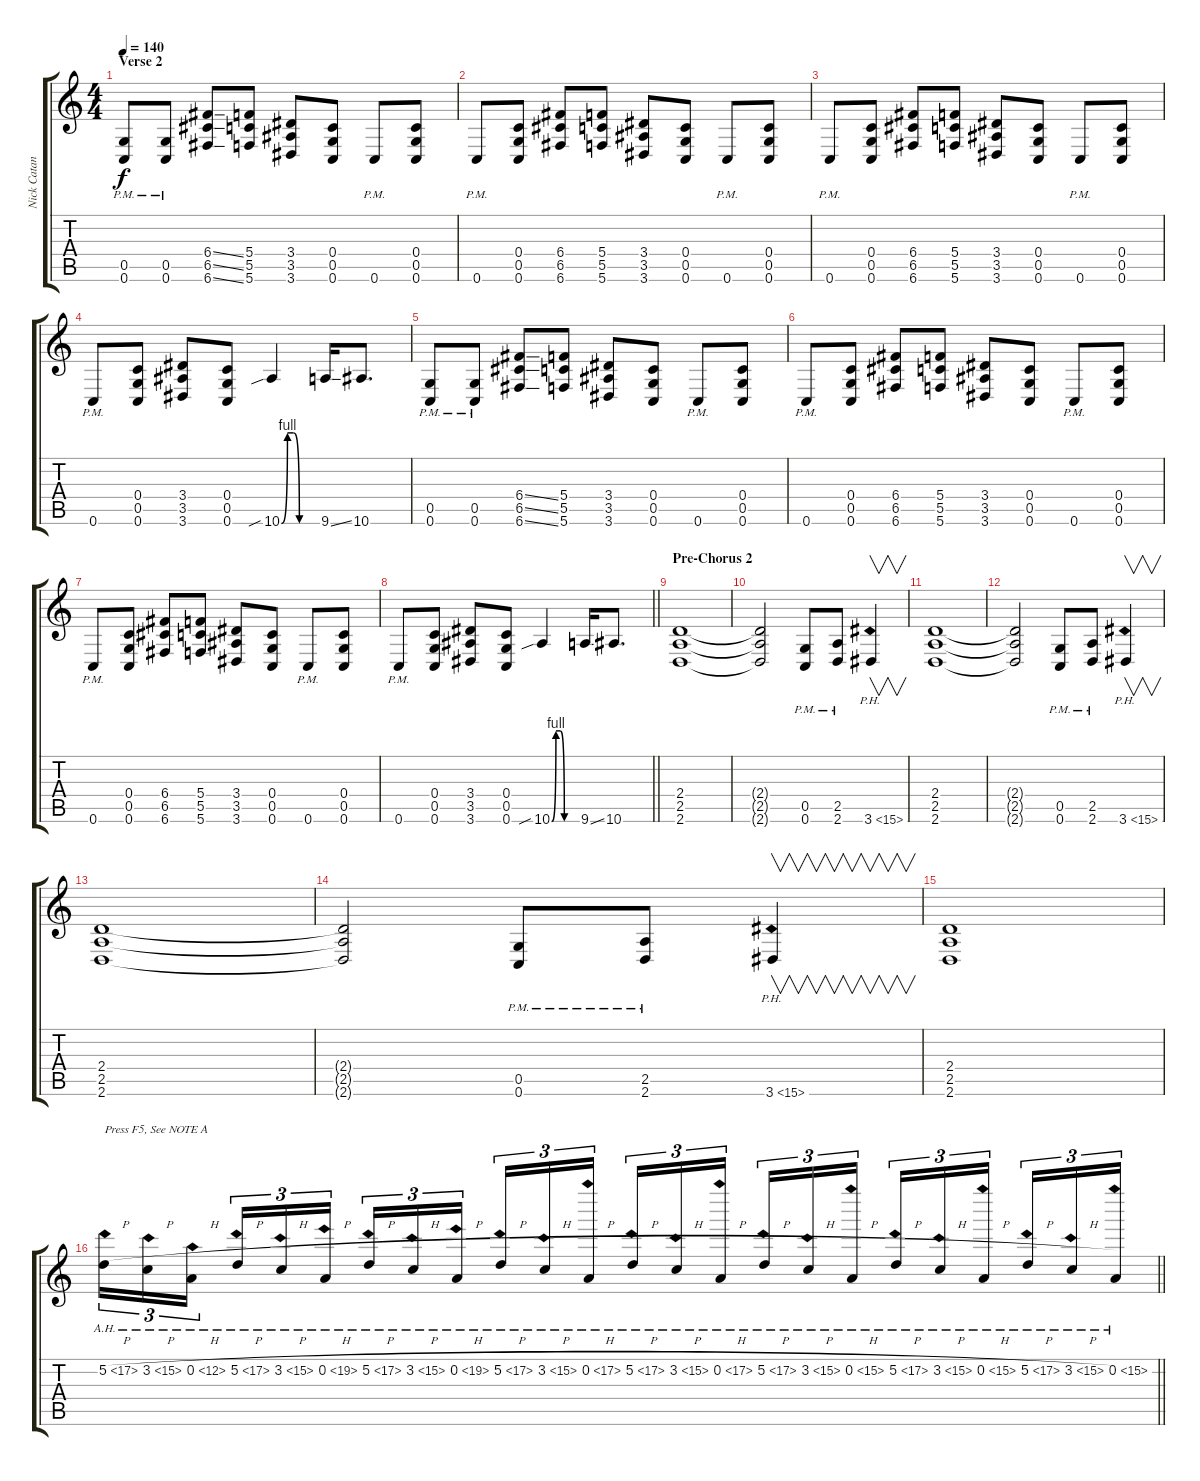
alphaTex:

\track ("Nick Catanese" "Nick Catan") {instrument distortionguitar}
\staff {score tabs}
\tuning (D4 A3 F3 C3 G2 C2) {hide}
\ts (4 4)
\section ("" "Verse 2")
\tempo 140
\clef g2
\ks c
(0.5{pm} 0.6{pm}).8{dy f} (0.5{pm} 0.6{pm}).8 (6.4{ss} 6.5{ss} 6.6{ss}).8 (5.4 5.5 5.6).8 (3.4 3.5 3.6).8 (0.4 0.5 0.6).8 0.6{pm}.8 (0.4 0.5 0.6).8 |
0.6{pm}.8 (0.4 0.5 0.6).8 (6.4 6.5 6.6).8 (5.4 5.5 5.6).8 (3.4 3.5 3.6).8 (0.4 0.5 0.6).8 0.6{pm}.8 (0.4 0.5 0.6).8 |
0.6{pm}.8 (0.4 0.5 0.6).8 (6.4 6.5 6.6).8 (5.4 5.5 5.6).8 (3.4 3.5 3.6).8 (0.4 0.5 0.6).8 0.6{pm}.8 (0.4 0.5 0.6).8 |
0.6{pm}.8 (0.4 0.5 0.6).8 (3.4 3.5 3.6).8 (0.4 0.5 0.6).8 10.6{be (custom 0 0 10 4 20 4 30 0 60 0) sib}.4 9.6{ss}.16 10.6.8{d} |
(0.5{pm} 0.6{pm}).8 (0.5{pm} 0.6{pm}).8 (6.4{ss} 6.5{ss} 6.6{ss}).8 (5.4 5.5 5.6).8 (3.4 3.5 3.6).8 (0.4 0.5 0.6).8 0.6{pm}.8 (0.4 0.5 0.6).8 |
0.6{pm}.8 (0.4 0.5 0.6).8 (6.4 6.5 6.6).8 (5.4 5.5 5.6).8 (3.4 3.5 3.6).8 (0.4 0.5 0.6).8 0.6{pm}.8 (0.4 0.5 0.6).8 |
0.6{pm}.8 (0.4 0.5 0.6).8 (6.4 6.5 6.6).8 (5.4 5.5 5.6).8 (3.4 3.5 3.6).8 (0.4 0.5 0.6).8 0.6{pm}.8 (0.4 0.5 0.6).8 |
\barLineRight lightlight
0.6{pm}.8 (0.4 0.5 0.6).8 (3.4 3.5 3.6).8 (0.4 0.5 0.6).8 10.6{be (custom 0 0 10 4 20 4 30 0 60 0) sib}.4 9.6{ss}.16 10.6.8{d} |
\section ("" "Pre-Chorus 2")
(2.4 2.5 2.6).1 |
(2.4{t} 2.5{t} 2.6{t}).2 (0.5{pm} 0.6{pm}).8 (2.5{pm} 2.6{pm}).8 3.6{ph 12}.4{v} |
(2.4 2.5 2.6).1 |
(2.4{t} 2.5{t} 2.6{t}).2 (0.5{pm} 0.6{pm}).8 (2.5{pm} 2.6{pm}).8 3.6{ph 12}.4{v} |
(2.4 2.5 2.6).1 |
(2.4{t} 2.5{t} 2.6{t}).2 (0.5{pm} 0.6{pm}).8 (2.5{pm} 2.6{pm}).8 3.6{ph 12}.4{v} |
(2.4 2.5 2.6).1 |
\barLineRight lightlight
5.2{ah 12 h}.16{tu (3 2) txt "Press F5, See NOTE A"} 3.2{ah 12 h}.16{tu (3 2)} 0.2{ah 12 h}.16{tu (3 2) beam splitsecondary} 5.2{ah 12 h}.16{tu (3 2)} 3.2{ah 12 h}.16{tu (3 2)} 0.2{ah 19 h}.16{tu (3 2)} 5.2{ah 12 h}.16{tu (3 2)} 3.2{ah 12 h}.16{tu (3 2)} 0.2{ah 19 h}.16{tu (3 2) beam splitsecondary} 5.2{ah 12 h}.16{tu (3 2)} 3.2{ah 12 h}.16{tu (3 2)} 0.2{ah 17 h}.16{tu (3 2)} 5.2{ah 12 h}.16{tu (3 2)} 3.2{ah 12 h}.16{tu (3 2)} 0.2{ah 17 h}.16{tu (3 2) beam splitsecondary} 5.2{ah 12 h}.16{tu (3 2)} 3.2{ah 12 h}.16{tu (3 2)} 0.2{ah 15 h}.16{tu (3 2)} 5.2{ah 12 h}.16{tu (3 2)} 3.2{ah 12 h}.16{tu (3 2)} 0.2{ah 15 h}.16{tu (3 2) beam splitsecondary} 5.2{ah 12 h}.16{tu (3 2)} 3.2{ah 12 h}.16{tu (3 2)} 0.2{ah 15}.16{tu (3 2)}
